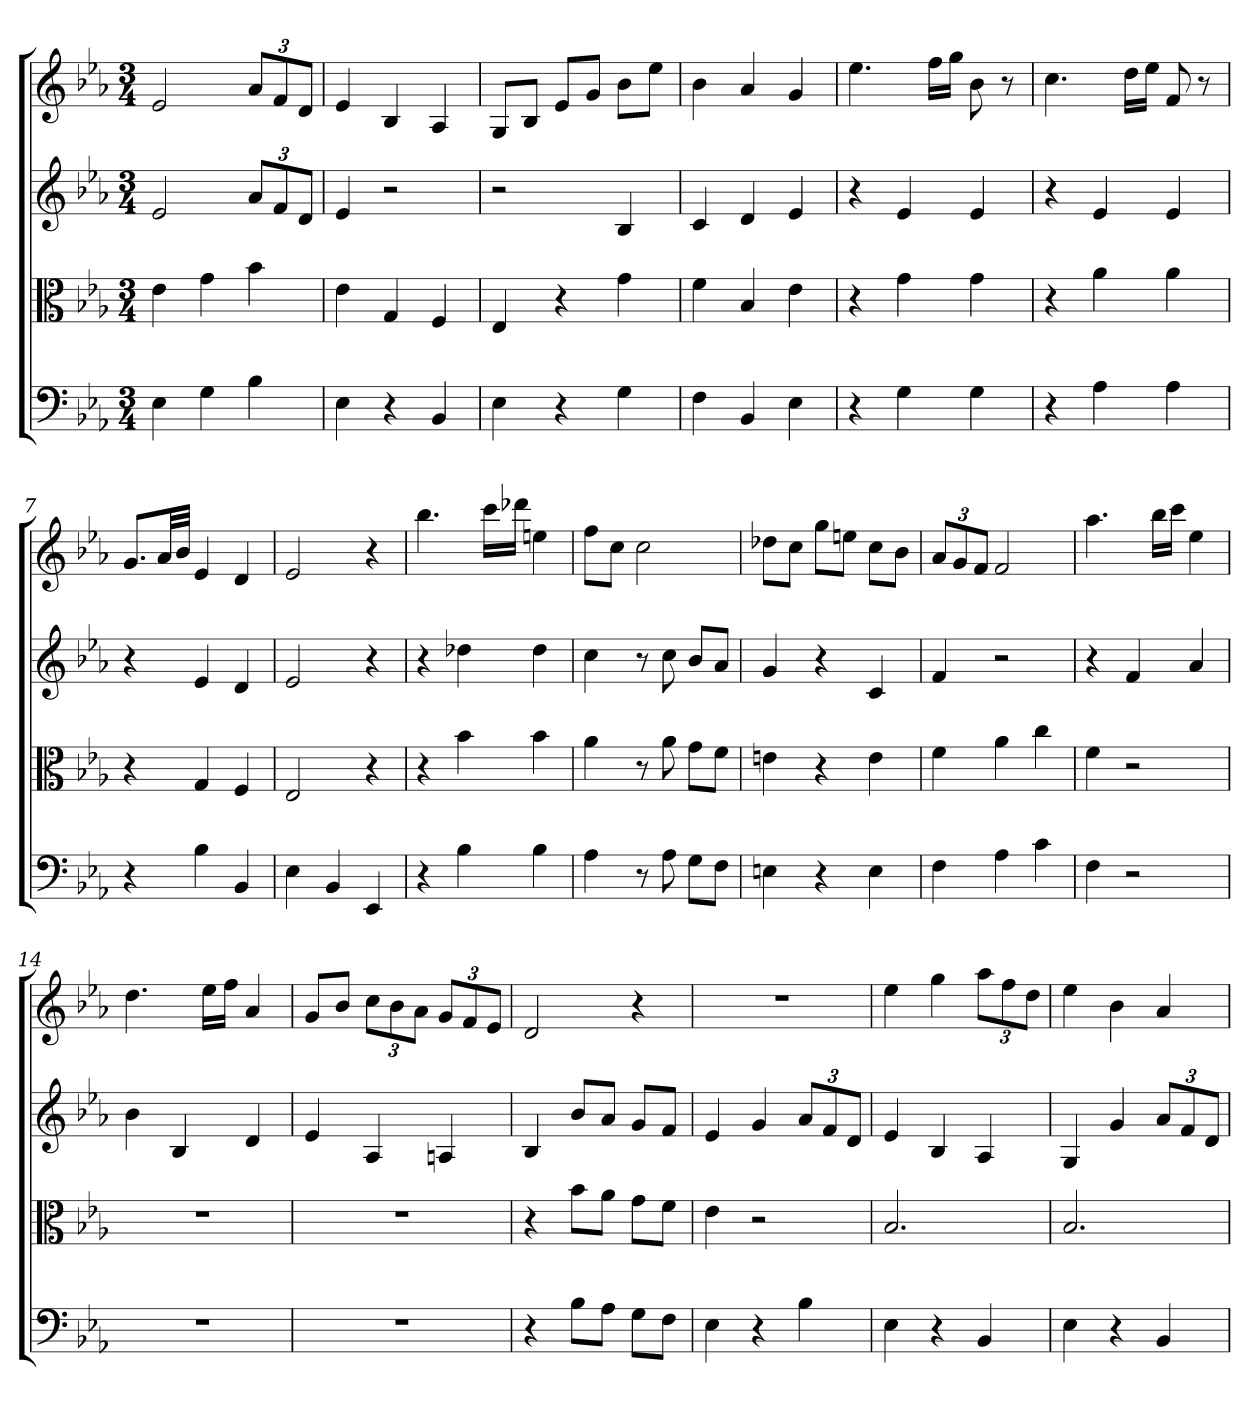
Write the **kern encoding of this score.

**kern	**kern	**kern	**kern
*part4	*part3	*part2	*part1
*staff4	*staff3	*staff2	*staff1
*clefF4	*clefC3	*	*
*k[b-e-a-]	*k[b-e-a-]	*k[b-e-a-]	*k[b-e-a-]
*E-:	*E-:	*E-:	*E-:
*M3/4	*M3/4	*M3/4	*M3/4
=	=	=	=
4E-	4e-	2e-	2e-
4G	4g	.	.
4B-	4b-	12a-L	12a-L
.	.	12f	12f
.	.	12dJ	12dJ
=2	=2	=2	=2
4E-	4e-	4e-	4e-
4r	4G	2r	4B-
4BB-	4F	.	4A-
=3	=3	=3	=3
4E-	4E-	2r	8GL
.	.	.	8B-J
4r	4r	.	8e-L
.	.	.	8gJ
4G	4g	4B-	8b-L
.	.	.	8ee-J
=4	=4	=4	=4
4F	4f	4c	4b-
4BB-	4B-	4d	4a-
4E-	4e-	4e-	4g
=5	=5	=5	=5
4r	4r	4r	4.ee-
4G	4g	4e-	.
.	.	.	16ffLL
.	.	.	16ggJJ
4G	4g	4e-	8b-
.	.	.	8r
=6	=6	=6	=6
4r	4r	4r	4.cc
4A-	4a-	4e-	.
.	.	.	16ddLL
.	.	.	16ee-JJ
4A-	4a-	4e-	8f
.	.	.	8r
=7	=7	=7	=7
4r	4r	4r	8.gL
.	.	.	32a-LL
.	.	.	32b-JJJ
4B-	4G	4e-	4e-
4BB-	4F	4d	4d
=8	=8	=8	=8
4E-	2E-	2e-	2e-
4BB-	.	.	.
4EE-	4r	4r	4r
=9	=9	=9	=9
4r	4r	4r	4.bb-
4B-	4b-	4dd-X	.
.	.	.	16cccLL
.	.	.	16ddd-XJJ
4B-	4b-	4dd-	4een
=10	=10	=10	=10
4A-	4a-	4cc	8ffL
.	.	.	8ccJ
8r	8r	8r	2cc
8A-	8a-	8cc	.
8G\L	8g\L	8b-L	.
8F\J	8f\J	8a-J	.
=11	=11	=11	=11
4En	4en	4g	8dd-XL
.	.	.	8ccJ
4r	4r	4r	8ggL
.	.	.	8eenJ
4E	4e	4c	8ccL
.	.	.	8b-J
=12	=12	=12	=12
4F	4f	4f	12a-L
.	.	.	12g
.	.	.	12fJ
4A-	4a-	2r	2f
4c	4cc	.	.
=13	=13	=13	=13
4F	4f	4r	4.aa-
2r	2r	4f	.
.	.	.	16bb-LL
.	.	.	16cccJJ
.	.	4a-	4ee-
=14	=14	=14	=14
2.r	2.r	4b-	4.dd
.	.	4B-	.
.	.	.	16ee-LL
.	.	.	16ffJJ
.	.	4d	4a-
=15	=15	=15	=15
2.r	2.r	4e-	8gL
.	.	.	8b-J
.	.	4A-	12ccL
.	.	.	12b-
.	.	.	12a-J
.	.	4An	12gL
.	.	.	12f
.	.	.	12e-J
=16	=16	=16	=16
4r	4r	4B-	2d
8B-\L	8b-\L	8b-L	.
8A-\J	8a-\J	8a-J	.
8G\L	8g\L	8gL	4r
8F\J	8f\J	8fJ	.
=17	=17	=17	=17
4E-	4e-	4e-	2.r
4r	2r	4g	.
4B-	.	12a-L	.
.	.	12f	.
.	.	12dJ	.
=18	=18	=18	=18
4E-	2.B-	4e-	4ee-
4r	.	4B-	4gg
4BB-	.	4A-	12aa-L
.	.	.	12ff
.	.	.	12ddJ
=19	=19	=19	=19
4E-	2.B-	4G	4ee-
4r	.	4g	4b-
4BB-	.	12a-L	4a-
.	.	12f	.
.	.	12dJ	.
=	=	=	=
*-	*-	*-	*-
